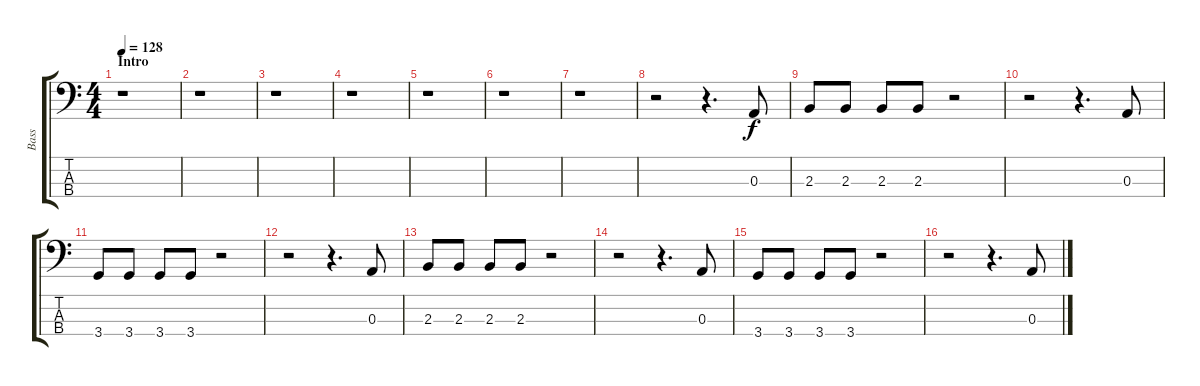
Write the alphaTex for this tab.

\track ("Bass" "Bass") {instrument electricbassfinger}
\staff {score tabs}
\tuning (G2 D2 A1 E1) {hide}
\ts (4 4)
\section ("" "Intro")
\tempo 128
\clef f4
\ks c
r.1{dy f instrument electricbassfinger} |
r.1 |
r.1 |
r.1 |
r.1 |
r.1 |
r.1 |
r.2 r.4{d} 0.3.8 |
2.3.8 2.3.8 2.3.8 2.3.8 r.2 |
r.2 r.4{d} 0.3.8 |
3.4.8 3.4.8 3.4.8 3.4.8 r.2 |
r.2 r.4{d} 0.3.8 |
2.3.8 2.3.8 2.3.8 2.3.8 r.2 |
r.2 r.4{d} 0.3.8 |
3.4.8 3.4.8 3.4.8 3.4.8 r.2 |
r.2 r.4{d} 0.3.8
